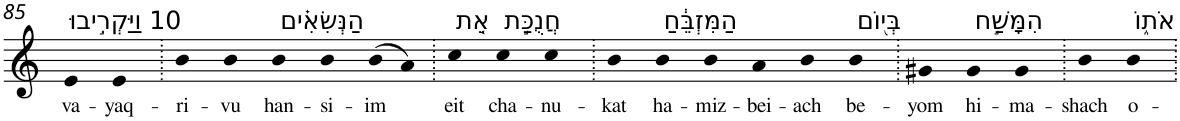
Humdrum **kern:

**kern	**text
*part1	*part1
*staff1	*staff1
*I"Piano	*
*I'Pno	*
!!LO:PB:g=z
*clefG2	*
*k[]	*
=85	=85
!LO:TX:a:t=10 וַיַּקְרִ֣יבוּ	!
!	!LO:LY:b
4e	va-
!	!LO:LY:b
4e	-yaq-
=86.	=86.
!	!LO:LY:b
4b	-ri-
!	!LO:LY:b
4b	-vu
!LO:TX:a:t=הַנְּשִׂאִ֗ים	!
!	!LO:LY:b
4b	han-
!	!LO:LY:b
4b	-si-
!	!LO:LY:b
(>8b	-im
8a)	.
=87.	=87.
!LO:TX:a:t=אֵ֚ת	!
!	!LO:LY:b
4cc	eit
!LO:TX:a:t=חֲנֻכַּ֣ת	!
!	!LO:LY:b
4cc	cha-
!	!LO:LY:b
4cc	-nu-
=88.	=88.
!	!LO:LY:b
4b	-kat
!LO:TX:a:t=הַמִּזְבֵּ֔חַ	!
!	!LO:LY:b
4b	ha-
!	!LO:LY:b
4b	-miz-
!	!LO:LY:b
4a	-bei-
!	!LO:LY:b
4b	-ach
!LO:TX:a:t=בְּי֖וֹם	!
!	!LO:LY:b
4b	be-
=89.	=89.
!	!LO:LY:b
4g#X	-yom
!LO:TX:a:t=הִמָּשַׁ֣ח	!
!	!LO:LY:b
4g#	hi-
!	!LO:LY:b
4g#	-ma-
=90.	=90.
!	!LO:LY:b
4b	-shach
!LO:TX:a:t=אֹת֑וֹ	!
!	!LO:LY:b
4b	o-
=.	=.
*-	*-
